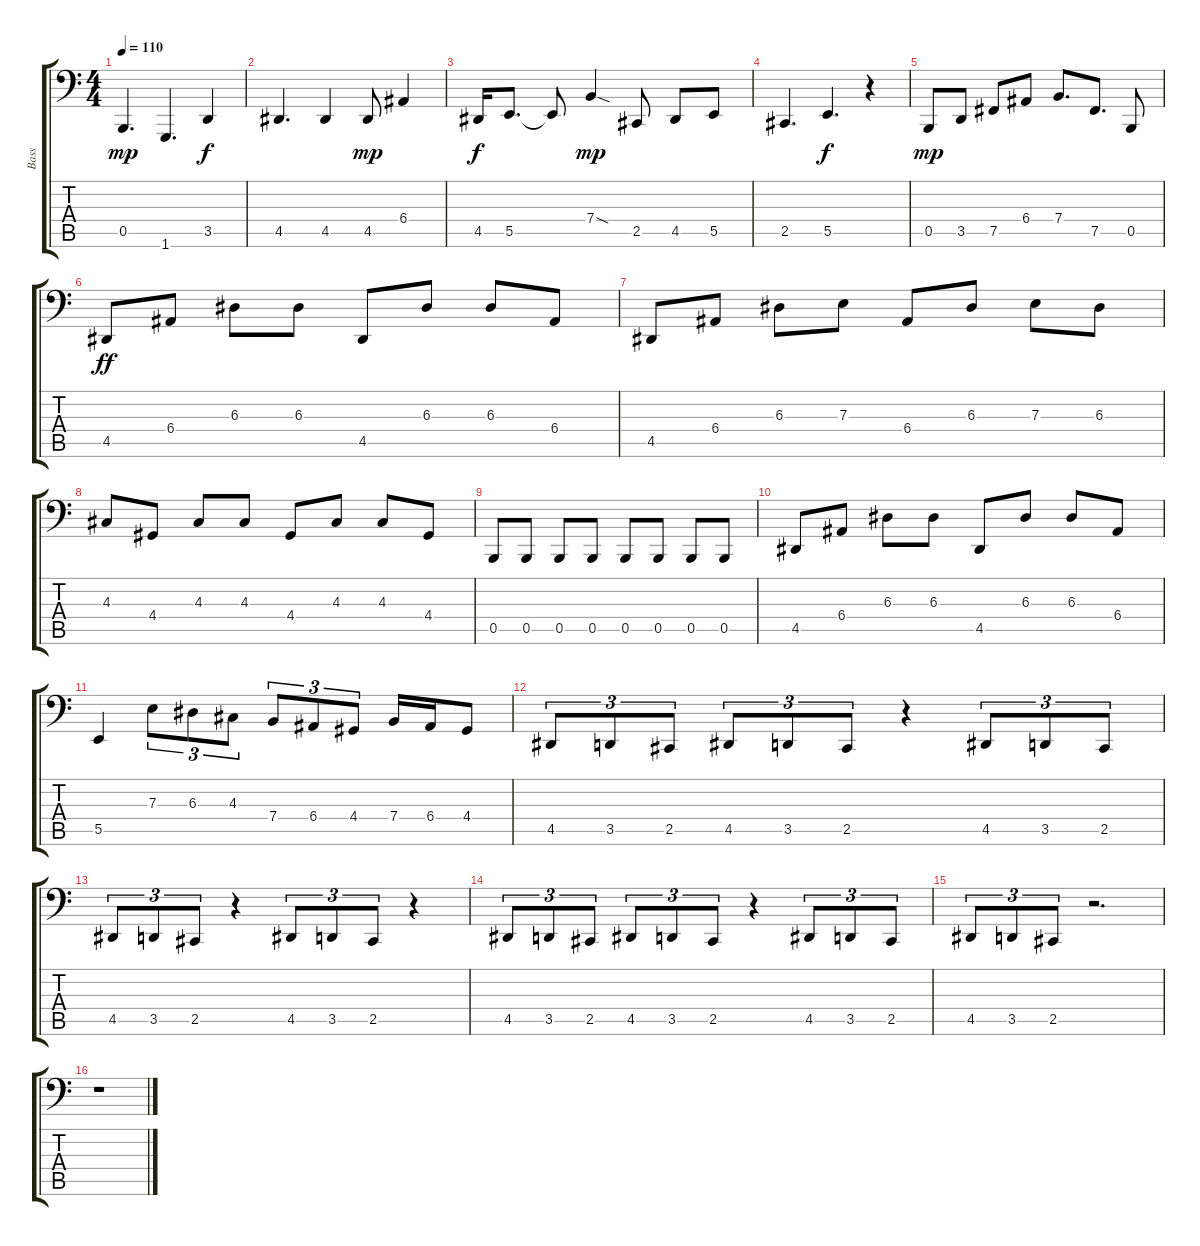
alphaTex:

\track ("Bass" "Bass") {instrument electricbasspick}
\staff {score tabs}
\tuning (G2 D2 A1 E1 B0 Gb0) {hide}
\ts (4 4)
\tempo 110
\clef f4
\ks c
0.5.4{d dy mp} 1.6.4{d} 3.5.4{dy f} |
4.5.4{d} 4.5.4 4.5.8{dy mp} 6.4.4 |
4.5.16{dy f} 5.5.8{d} 5.5{t}.8 7.4{sod}.4{dy mp} 2.5.8 4.5.8 5.5.8 |
2.5.4{d} 5.5.4{d dy f} r.4 |
0.5.8{dy mp} 3.5.8 7.5.8 6.4.8 7.4.8{d} 7.5.8{d} 0.5.8 |
4.5.8{dy ff} 6.4.8 6.3.8 6.3.8 4.5.8 6.3.8 6.3.8 6.4.8 |
4.5.8 6.4.8 6.3.8 7.3.8 6.4.8 6.3.8 7.3.8 6.3.8 |
4.3.8 4.4.8 4.3.8 4.3.8 4.4.8 4.3.8 4.3.8 4.4.8 |
0.5.8 0.5.8 0.5.8 0.5.8 0.5.8 0.5.8 0.5.8 0.5.8 |
4.5.8 6.4.8 6.3.8 6.3.8 4.5.8 6.3.8 6.3.8 6.4.8 |
5.5.4 7.3.8{tu (3 2)} 6.3.8{tu (3 2)} 4.3.8{tu (3 2)} 7.4.8{tu (3 2)} 6.4.8{tu (3 2)} 4.4.8{tu (3 2)} 7.4.16 6.4.16 4.4.8 |
4.5.8{tu (3 2) volume 7 instrument electricbasspick} 3.5.8{tu (3 2)} 2.5.8{tu (3 2)} 4.5.8{tu (3 2)} 3.5.8{tu (3 2)} 2.5.8{tu (3 2)} r.4 4.5.8{tu (3 2)} 3.5.8{tu (3 2)} 2.5.8{tu (3 2)} |
4.5.8{tu (3 2)} 3.5.8{tu (3 2)} 2.5.8{tu (3 2)} r.4 4.5.8{tu (3 2)} 3.5.8{tu (3 2)} 2.5.8{tu (3 2)} r.4 |
4.5.8{tu (3 2)} 3.5.8{tu (3 2)} 2.5.8{tu (3 2)} 4.5.8{tu (3 2)} 3.5.8{tu (3 2)} 2.5.8{tu (3 2)} r.4 4.5.8{tu (3 2)} 3.5.8{tu (3 2)} 2.5.8{tu (3 2)} |
4.5.8{tu (3 2)} 3.5.8{tu (3 2)} 2.5.8{tu (3 2)} r.2{d} |
r.1
